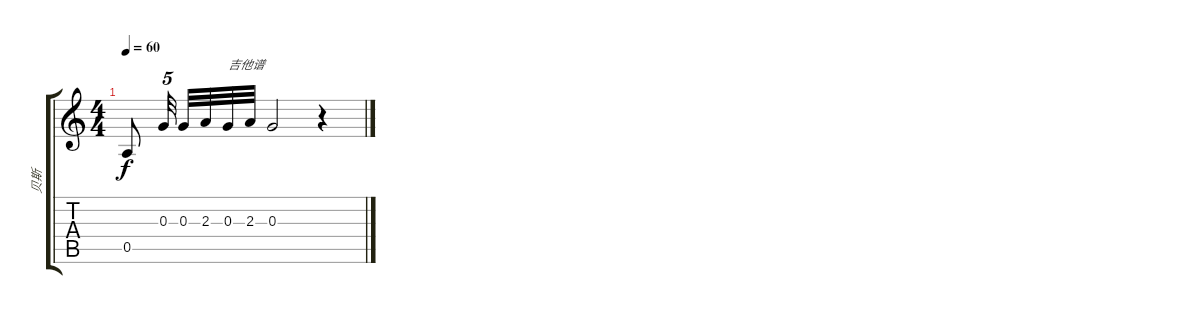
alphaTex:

\track ("贝斯" "贝斯") {instrument synthbass1}
\staff {score tabs}
\tuning (E4 B3 G3 D3 A2 E2) {hide}
\ts (4 4)
\tempo 60
\clef g2
\ks c
0.5.8{dy f} 0.3.32{tu (5 4)} 0.3.32 2.3.32 0.3.32{txt "吉他谱"} 2.3.32 0.3.2 r.4
